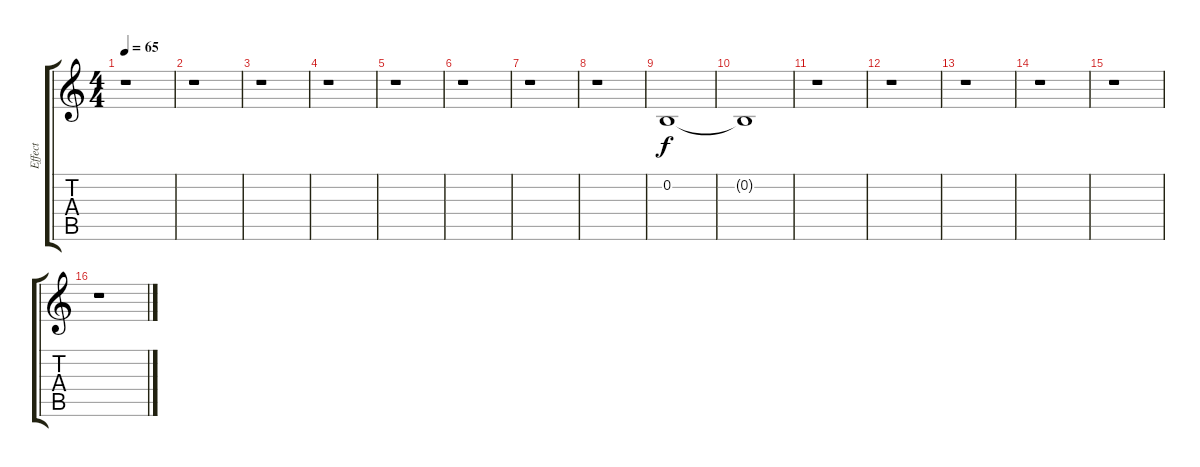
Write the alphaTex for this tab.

\track ("Effect" "Effect") {instrument seashore}
\staff {score tabs}
\tuning (E4 B3 G3 D3 A2 D2) {hide}
\ts (4 4)
\tempo 65
\clef g2
\ks c
r.1{dy f} |
r.1 |
r.1 |
r.1 |
r.1 |
r.1 |
r.1 |
r.1 |
0.2.1 |
0.2{t}.1 |
r.1 |
r.1 |
r.1 |
r.1 |
r.1 |
r.1
